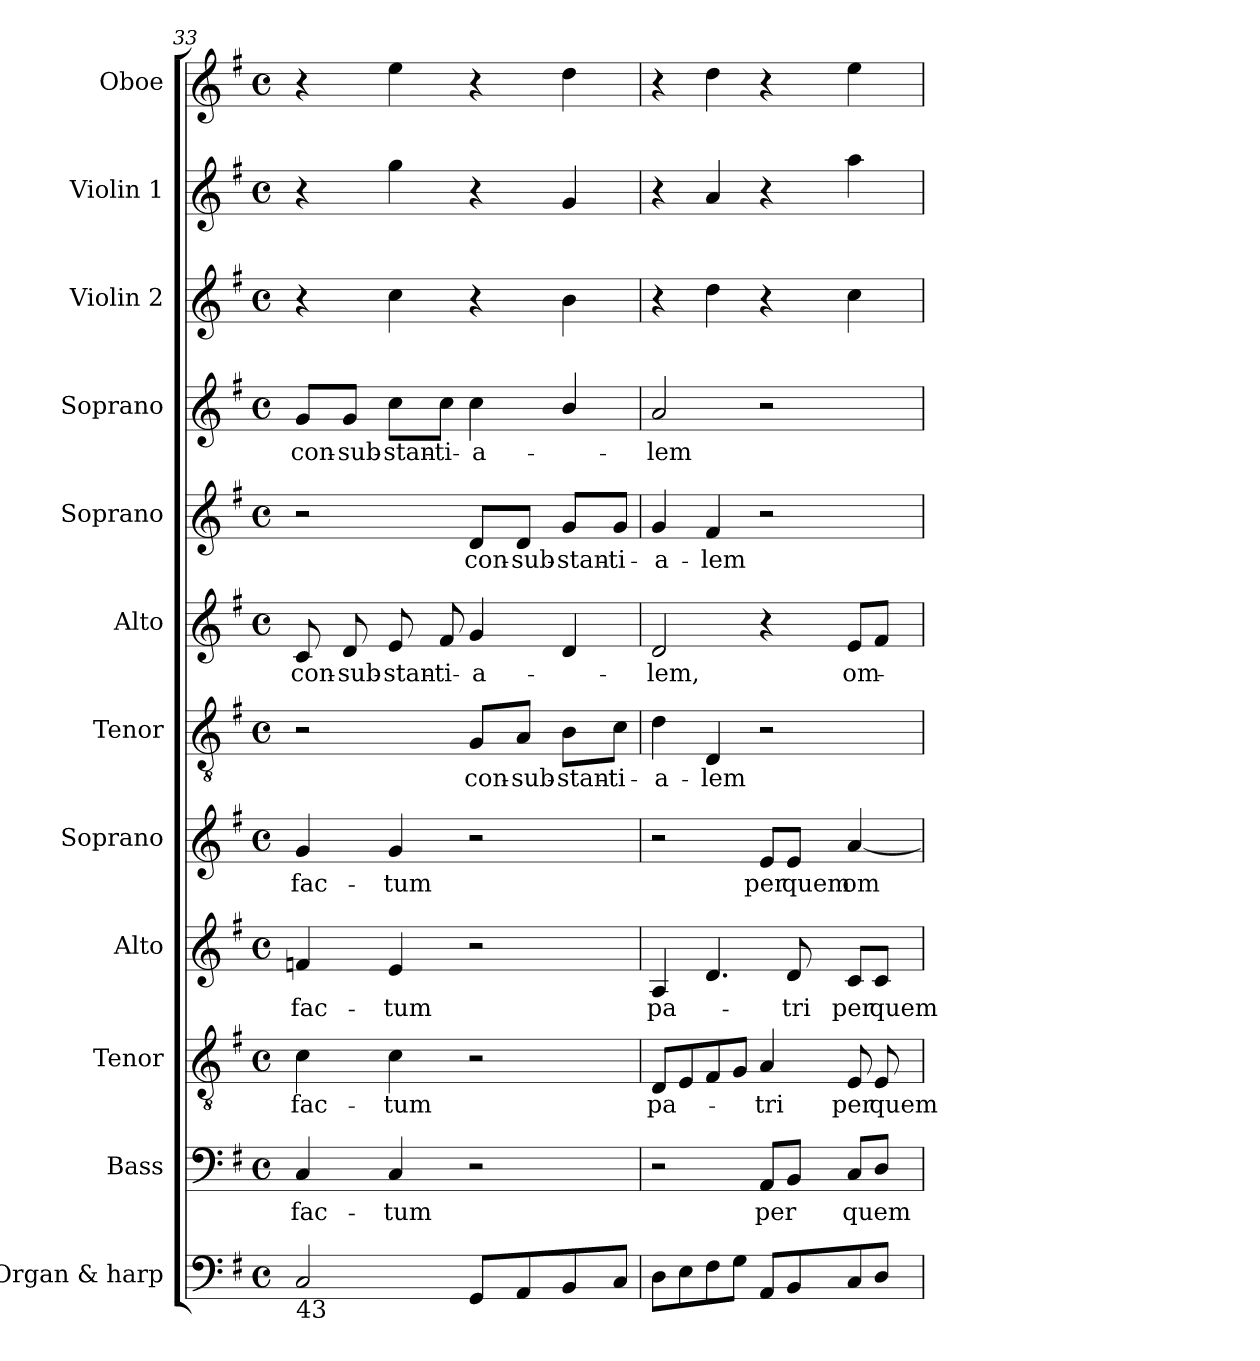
**kern	**kern	**text	**kern	**text	**kern	**text	**kern	**text	**kern	**text	**kern	**text	**kern	**text	**kern	**text	**kern	**kern	**kern
*part12	*part11	*part11	*part10	*part10	*part9	*part9	*part8	*part8	*part7	*part7	*part6	*part6	*part5	*part5	*part4	*part4	*part3	*part2	*part1
*staff12	*staff11	*staff11	*staff10	*staff10	*staff9	*staff9	*staff8	*staff8	*staff7	*staff7	*staff6	*staff6	*staff5	*staff5	*staff4	*staff4	*staff3	*staff2	*staff1
*I"Organ & harp	*I"Bass	*	*I"Tenor	*	*I"Alto	*	*I"Soprano	*	*I"Tenor	*	*I"Alto	*	*I"Soprano	*	*I"Soprano	*	*I"Violin 2	*I"Violin 1	*I"Oboe
*I'Org. & harp	*I'B.	*	*I'T.	*	*I'A.	*	*I'S.	*	*I'T.	*	*I'A.	*	*I'S.	*	*I'S.	*	*I'Vln. 2	*I'Vln. 1	*I'Ob.
*clefF4	*clefF4	*	*clefGv2	*	*clefG2	*	*clefG2	*	*clefGv2	*	*clefG2	*	*clefG2	*	*clefG2	*	*clefG2	*clefG2	*clefG2
*	*	*	*ITrd7c12	*	*	*	*	*	*ITrd7c12	*	*	*	*	*	*	*	*	*	*
*k[f#]	*k[f#]	*	*k[f#]	*	*k[f#]	*	*k[f#]	*	*k[f#]	*	*k[f#]	*	*k[f#]	*	*k[f#]	*	*k[f#]	*k[f#]	*k[f#]
*G:	*G:	*	*G:	*	*G:	*	*G:	*	*G:	*	*G:	*	*G:	*	*G:	*	*G:	*G:	*G:
*M4/4	*M4/4	*	*M4/4	*	*M4/4	*	*M4/4	*	*M4/4	*	*M4/4	*	*M4/4	*	*M4/4	*	*M4/4	*M4/4	*M4/4
*met(c)	*met(c)	*	*met(c)	*	*met(c)	*	*met(c)	*	*met(c)	*	*met(c)	*	*met(c)	*	*met(c)	*	*met(c)	*met(c)	*met(c)
=33	=33	=33	=33	=33	=33	=33	=33	=33	=33	=33	=33	=33	=33	=33	=33	=33	=33	=33	=33
!	!	!LO:LY:b:color=#000000	!	!	!	!	!	!	!	!	!	!	!	!	!	!	!	!	!
!	!	!	!	!LO:LY:b:color=#000000	!	!	!	!	!	!	!	!	!	!	!	!	!	!	!
!	!	!	!	!	!	!LO:LY:b:color=#000000	!	!	!	!	!	!	!	!	!	!	!	!	!
!	!	!	!	!	!	!	!	!LO:LY:b:color=#000000	!	!	!	!	!	!	!	!	!	!	!
!	!	!	!	!	!	!	!	!	!	!	!	!LO:LY:b:color=#000000	!	!	!	!	!	!	!
!LO:TX:b:t=43	!	!	!	!	!	!	!	!	!	!	!	!	!	!	!	!	!	!	!
!	!	!	!	!	!	!	!	!	!	!	!	!	!	!	!	!LO:LY:b:color=#000000	!	!	!
2Ci/	4Ci/	fac-	4Ci\	fac-	4fni/	fac-	4gi/	fac-	2r	.	8ci/	con-	2r	.	8gi/L	con-	4r	4r	4r
!	!	!	!	!	!	!	!	!	!	!	!	!LO:LY:b:color=#000000	!	!	!	!	!	!	!
!	!	!	!	!	!	!	!	!	!	!	!	!	!	!	!	!LO:LY:b:color=#000000	!	!	!
.	.	.	.	.	.	.	.	.	.	.	8di/	-sub-	.	.	8gi/J	-sub-	.	.	.
!	!	!LO:LY:b:color=#000000	!	!	!	!	!	!	!	!	!	!	!	!	!	!	!	!	!
!	!	!	!	!LO:LY:b:color=#000000	!	!	!	!	!	!	!	!	!	!	!	!	!	!	!
!	!	!	!	!	!	!LO:LY:b:color=#000000	!	!	!	!	!	!	!	!	!	!	!	!	!
!	!	!	!	!	!	!	!	!LO:LY:b:color=#000000	!	!	!	!	!	!	!	!	!	!	!
!	!	!	!	!	!	!	!	!	!	!	!	!LO:LY:b:color=#000000	!	!	!	!	!	!	!
!	!	!	!	!	!	!	!	!	!	!	!	!	!	!	!	!LO:LY:b:color=#000000	!	!	!
.	4Ci/	-tum	4Ci\	-tum	4ei/	-tum	4gi/	-tum	.	.	8ei/	-stan-	.	.	8cci\L	-stan-	4cci\	4ggi\	4eei\
!	!	!	!	!	!	!	!	!	!	!	!	!LO:LY:b:color=#000000	!	!	!	!	!	!	!
!	!	!	!	!	!	!	!	!	!	!	!	!	!	!	!	!LO:LY:b:color=#000000	!	!	!
.	.	.	.	.	.	.	.	.	.	.	8f#i/	-ti-	.	.	8cci\J	-ti-	.	.	.
!	!	!	!	!	!	!	!	!	!	!LO:LY:b:color=#000000	!	!	!	!	!	!	!	!	!
!	!	!	!	!	!	!	!	!	!	!	!	!LO:LY:b:color=#000000	!	!	!	!	!	!	!
!	!	!	!	!	!	!	!	!	!	!	!	!	!	!LO:LY:b:color=#000000	!	!	!	!	!
!	!	!	!	!	!	!	!	!	!	!	!	!	!	!	!	!LO:LY:b:color=#000000	!	!	!
8GGi/L	2r	.	2r	.	2r	.	2r	.	8GGi/L	con-	4gi/	-a-	8di/L	con-	4cci\	-a-	4r	4r	4r
!	!	!	!	!	!	!	!	!	!	!LO:LY:b:color=#000000	!	!	!	!	!	!	!	!	!
!	!	!	!	!	!	!	!	!	!	!	!	!	!	!LO:LY:b:color=#000000	!	!	!	!	!
8AAi/	.	.	.	.	.	.	.	.	8AAi/J	-sub-	.	.	8di/J	-sub-	.	.	.	.	.
!	!	!	!	!	!	!	!	!	!	!LO:LY:b:color=#000000	!	!	!	!	!	!	!	!	!
!	!	!	!	!	!	!	!	!	!	!	!	!	!	!LO:LY:b:color=#000000	!	!	!	!	!
8BBi/	.	.	.	.	.	.	.	.	8BBi\L	-stan-	4di/	.	8gi/L	-stan-	4bi/	.	4bi\	4gi/	4ddi\
!	!	!	!	!	!	!	!	!	!	!LO:LY:b:color=#000000	!	!	!	!	!	!	!	!	!
!	!	!	!	!	!	!	!	!	!	!	!	!	!	!LO:LY:b:color=#000000	!	!	!	!	!
8Ci/J	.	.	.	.	.	.	.	.	8Ci\J	-ti-	.	.	8gi/J	-ti-	.	.	.	.	.
!!LO:PB:g=z
=34	=34	=34	=34	=34	=34	=34	=34	=34	=34	=34	=34	=34	=34	=34	=34	=34	=34	=34	=34
!	!	!	!	!LO:LY:b:color=#000000	!	!	!	!	!	!	!	!	!	!	!	!	!	!	!
!	!	!	!	!	!	!LO:LY:b:color=#000000	!	!	!	!	!	!	!	!	!	!	!	!	!
!	!	!	!	!	!	!	!	!	!	!LO:LY:b:color=#000000	!	!	!	!	!	!	!	!	!
!	!	!	!	!	!	!	!	!	!	!	!	!LO:LY:b:color=#000000	!	!	!	!	!	!	!
!	!	!	!	!	!	!	!	!	!	!	!	!	!	!LO:LY:b:color=#000000	!	!	!	!	!
!	!	!	!	!	!	!	!	!	!	!	!	!	!	!	!	!LO:LY:b:color=#000000	!	!	!
8Di\L	2r	.	8DDi/L	pa-	4Ai/	pa-	2r	.	4Di\	-a-	2di/	-lem,	4gi/	-a-	2ai/	-lem	4r	4r	4r
8Ei\	.	.	8EEi/	.	.	.	.	.	.	.	.	.	.	.	.	.	.	.	.
!	!	!	!	!	!	!	!	!	!	!LO:LY:b:color=#000000	!	!	!	!	!	!	!	!	!
!	!	!	!	!	!	!	!	!	!	!	!	!	!	!LO:LY:b:color=#000000	!	!	!	!	!
8F#i\	.	.	8FF#i/	.	4.di/	.	.	.	4DDi/	-lem	.	.	4f#i/	-lem	.	.	4ddi\	4ai/	4ddi\
8Gi\J	.	.	8GGi/J	.	.	.	.	.	.	.	.	.	.	.	.	.	.	.	.
!	!	!LO:LY:b:color=#000000	!	!	!	!	!	!	!	!	!	!	!	!	!	!	!	!	!
!	!	!	!	!LO:LY:b:color=#000000	!	!	!	!	!	!	!	!	!	!	!	!	!	!	!
!	!	!	!	!	!	!	!	!LO:LY:b:color=#000000	!	!	!	!	!	!	!	!	!	!	!
8AAi/L	8AAi/L	per	4AAi/	-tri	.	.	8ei/L	per	2r	.	4r	.	2r	.	2r	.	4r	4r	4r
!	!	!	!	!	!	!LO:LY:b:color=#000000	!	!	!	!	!	!	!	!	!	!	!	!	!
!	!	!	!	!	!	!	!	!LO:LY:b:color=#000000	!	!	!	!	!	!	!	!	!	!	!
8BBi/	8BBi/J	.	.	.	8di/	-tri	8ei/J	quem	.	.	.	.	.	.	.	.	.	.	.
!	!	!LO:LY:b:color=#000000	!	!	!	!	!	!	!	!	!	!	!	!	!	!	!	!	!
!	!	!	!	!LO:LY:b:color=#000000	!	!	!	!	!	!	!	!	!	!	!	!	!	!	!
!	!	!	!	!	!	!LO:LY:b:color=#000000	!	!	!	!	!	!	!	!	!	!	!	!	!
!	!	!	!	!	!	!	!	!LO:LY:b:color=#000000	!	!	!	!	!	!	!	!	!	!	!
!	!	!	!	!	!	!	!	!	!	!	!	!LO:LY:b:color=#000000	!	!	!	!	!	!	!
8Ci/	8Ci/L	quem	8EEi/	per	8ci/L	per	[4ai/	om-	.	.	8ei/L	om-	.	.	.	.	4cci\	4aai\	4eei\
!	!	!	!	!LO:LY:b:color=#000000	!	!	!	!	!	!	!	!	!	!	!	!	!	!	!
!	!	!	!	!	!	!LO:LY:b:color=#000000	!	!	!	!	!	!	!	!	!	!	!	!	!
8Di/J	8Di/J	.	8EEi/	quem	8ci/J	quem	.	.	.	.	8f#i/J	.	.	.	.	.	.	.	.
=	=	=	=	=	=	=	=	=	=	=	=	=	=	=	=	=	=	=	=
*-	*-	*-	*-	*-	*-	*-	*-	*-	*-	*-	*-	*-	*-	*-	*-	*-	*-	*-	*-
